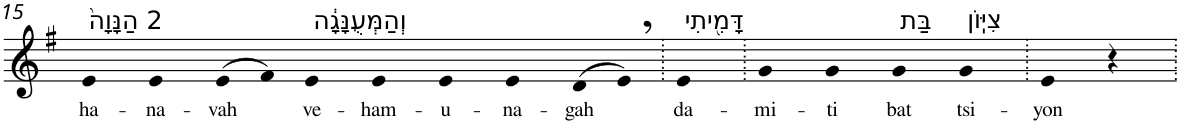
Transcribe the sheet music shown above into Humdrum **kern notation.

**kern	**text
*part1	*part1
*staff1	*staff1
*I"Piano	*
*I'Pno	*
!!LO:PB:g=z
*clefG2	*
*k[f#]	*
*G:	*
=15	=15
!LO:TX:a:t=2 הַנָּוָה֙	!
!	!LO:LY:b
4e	ha-
!	!LO:LY:b
4e	-na-
!	!LO:LY:b
(>8e	-vah
8f#)	.
!LO:TX:a:t=וְהַמְּעֻנָּגָ֔ה	!
!	!LO:LY:b
4e	ve-
!	!LO:LY:b
4e	-ham-
!	!LO:LY:b
4e	-u-
!	!LO:LY:b
4e	-na-
!	!LO:LY:b
(>8d	-gah
8e,)	.
=16.	=16.
!LO:TX:a:t=דָּמִ֖יתִי	!
!	!LO:LY:b
4e	da-
=17.	=17.
!	!LO:LY:b
4g	-mi-
!	!LO:LY:b
4g	-ti
!LO:TX:a:t=בַּת	!
!	!LO:LY:b
4g	bat
!LO:TX:a:t=צִיּֽוֹן	!
!	!LO:LY:b
4g	tsi-
=18.	=18.
!	!LO:LY:b
4e	-yon
4r	.
=.	=.
*-	*-
